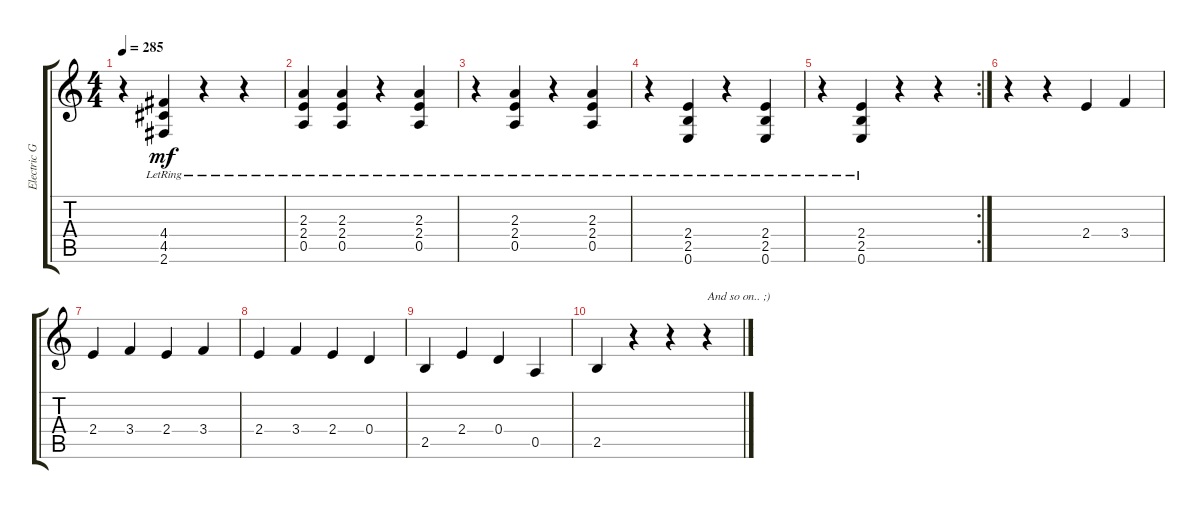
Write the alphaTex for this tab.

\track ("Electric Guitar" "Electric G") {instrument overdrivenguitar}
\staff {score tabs}
\tuning (E4 B3 G3 D3 A2 E2) {hide}
\ts (4 4)
\tempo 285
\clef g2
\ks c
r.4{dy mf} (4.4{lr} 4.5{lr} 2.6{lr}).4 r.4 r.4 |
(2.3{lr} 2.4{lr} 0.5{lr}).4 (2.3{lr} 2.4{lr} 0.5{lr}).4 r.4 (2.3{lr} 2.4{lr} 0.5{lr}).4 |
r.4 (2.3{lr} 2.4{lr} 0.5{lr}).4 r.4 (2.3{lr} 2.4{lr} 0.5{lr}).4 |
r.4 (2.4{lr} 2.5{lr} 0.6{lr}).4 r.4 (2.4{lr} 2.5{lr} 0.6{lr}).4 |
\rc 2
r.4 (2.4{lr} 2.5{lr} 0.6{lr}).4 r.4 r.4 |
r.4 r.4 2.4.4 3.4.4 |
2.4.4 3.4.4 2.4.4 3.4.4 |
2.4.4 3.4.4 2.4.4 0.4.4 |
2.5.4 2.4.4 0.4.4 0.5.4 |
2.5.4 r.4 r.4 r.4{txt "And so on.. ;)"}
